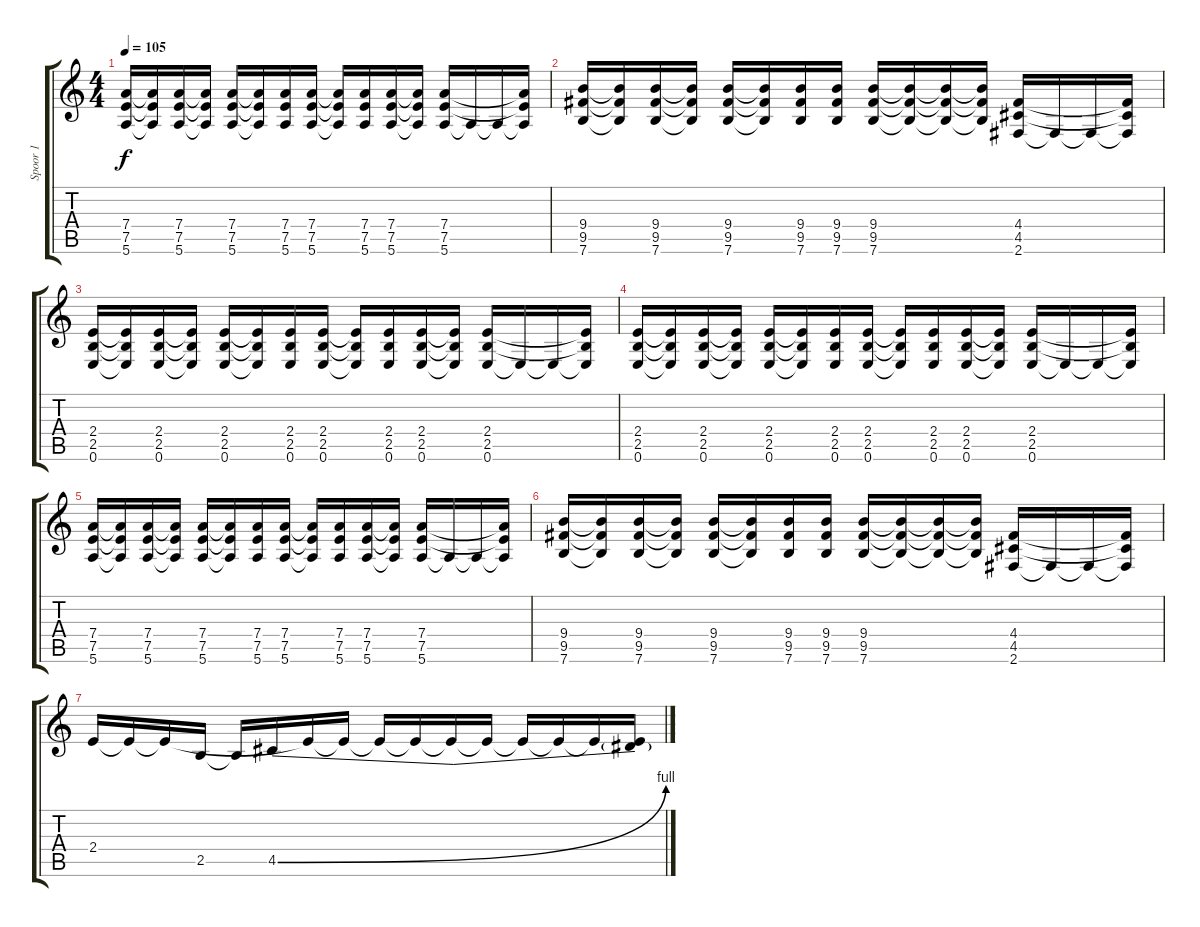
\track ("Spoor 1" "Spoor 1") {instrument distortionguitar}
\staff {score tabs}
\tuning (E4 B3 G3 D3 A2 E2) {hide}
\ts (4 4)
\tempo 105
\clef g2
\ks c
(7.4 7.5 5.6).16{dy f} (7.4{t} 7.5{t} 5.6{t}).16 (7.4 7.5 5.6).16 (7.4{t} 7.5{t} 5.6{t}).16 (7.4 7.5 5.6).16 (7.4{t} 7.5{t} 5.6{t}).16 (7.4 7.5 5.6).16 (7.4 7.5 5.6).16 (7.4{t} 7.5{t} 5.6{t}).16 (7.4 7.5 5.6).16 (7.4 7.5 5.6).16 (7.4{t} 7.5{t} 5.6{t}).16 (7.4 7.5 5.6).16 5.6{t}.16 5.6{t}.16 (7.4{t} 7.5{t} 5.6{t}).16 |
(9.4 9.5 7.6).16 (9.4{t} 9.5{t} 7.6{t}).16 (9.4 9.5 7.6).16 (9.4{t} 9.5{t} 7.6{t}).16 (9.4 9.5 7.6).16 (9.4{t} 9.5{t} 7.6{t}).16 (9.4 9.5 7.6).16 (9.4 9.5 7.6).16 (9.4 9.5 7.6).16 (9.4{t} 9.5{t} 7.6{t}).16 (9.4{t} 9.5{t} 7.6{t}).16 (9.4{t} 9.5{t} 7.6{t}).16 (4.4 4.5 2.6).16 2.6{t}.16 2.6{t}.16 (4.4{t} 4.5{t} 2.6{t}).16 |
(2.4 2.5 0.6).16 (2.4{t} 2.5{t} 0.6{t}).16 (2.4 2.5 0.6).16 (2.4{t} 2.5{t} 0.6{t}).16 (2.4 2.5 0.6).16 (2.4{t} 2.5{t} 0.6{t}).16 (2.4 2.5 0.6).16 (2.4 2.5 0.6).16 (2.4{t} 2.5{t} 0.6{t}).16 (2.4 2.5 0.6).16 (2.4 2.5 0.6).16 (2.4{t} 2.5{t} 0.6{t}).16 (2.4 2.5 0.6).16 0.6{t}.16 0.6{t}.16 (2.4{t} 2.5{t} 0.6{t}).16 |
(2.4 2.5 0.6).16 (2.4{t} 2.5{t} 0.6{t}).16 (2.4 2.5 0.6).16 (2.4{t} 2.5{t} 0.6{t}).16 (2.4 2.5 0.6).16 (2.4{t} 2.5{t} 0.6{t}).16 (2.4 2.5 0.6).16 (2.4 2.5 0.6).16 (2.4{t} 2.5{t} 0.6{t}).16 (2.4 2.5 0.6).16 (2.4 2.5 0.6).16 (2.4{t} 2.5{t} 0.6{t}).16 (2.4 2.5 0.6).16 0.6{t}.16 0.6{t}.16 (2.4{t} 2.5{t} 0.6{t}).16 |
(7.4 7.5 5.6).16 (7.4{t} 7.5{t} 5.6{t}).16 (7.4 7.5 5.6).16 (7.4{t} 7.5{t} 5.6{t}).16 (7.4 7.5 5.6).16 (7.4{t} 7.5{t} 5.6{t}).16 (7.4 7.5 5.6).16 (7.4 7.5 5.6).16 (7.4{t} 7.5{t} 5.6{t}).16 (7.4 7.5 5.6).16 (7.4 7.5 5.6).16 (7.4{t} 7.5{t} 5.6{t}).16 (7.4 7.5 5.6).16 5.6{t}.16 5.6{t}.16 (7.4{t} 7.5{t} 5.6{t}).16 |
(9.4 9.5 7.6).16 (9.4{t} 9.5{t} 7.6{t}).16 (9.4 9.5 7.6).16 (9.4{t} 9.5{t} 7.6{t}).16 (9.4 9.5 7.6).16 (9.4{t} 9.5{t} 7.6{t}).16 (9.4 9.5 7.6).16 (9.4 9.5 7.6).16 (9.4 9.5 7.6).16 (9.4{t} 9.5{t} 7.6{t}).16 (9.4{t} 9.5{t} 7.6{t}).16 (9.4{t} 9.5{t} 7.6{t}).16 (4.4 4.5 2.6).16 2.6{t}.16 2.6{t}.16 (4.4{t} 4.5{t} 2.6{t}).16 |
2.4.16 2.4{t}.16 2.4{t}.16 2.5.16 2.5{t}.16 4.5{be (bend 0 0 60 4)}.16 2.4{t}.16 2.4{t}.16 2.4{t}.16 2.4{t}.16 2.4{t}.16 2.4{t}.16 2.4{t}.16 2.4{t}.16 2.4{t}.16 (2.4{t} 4.5{t}).16
